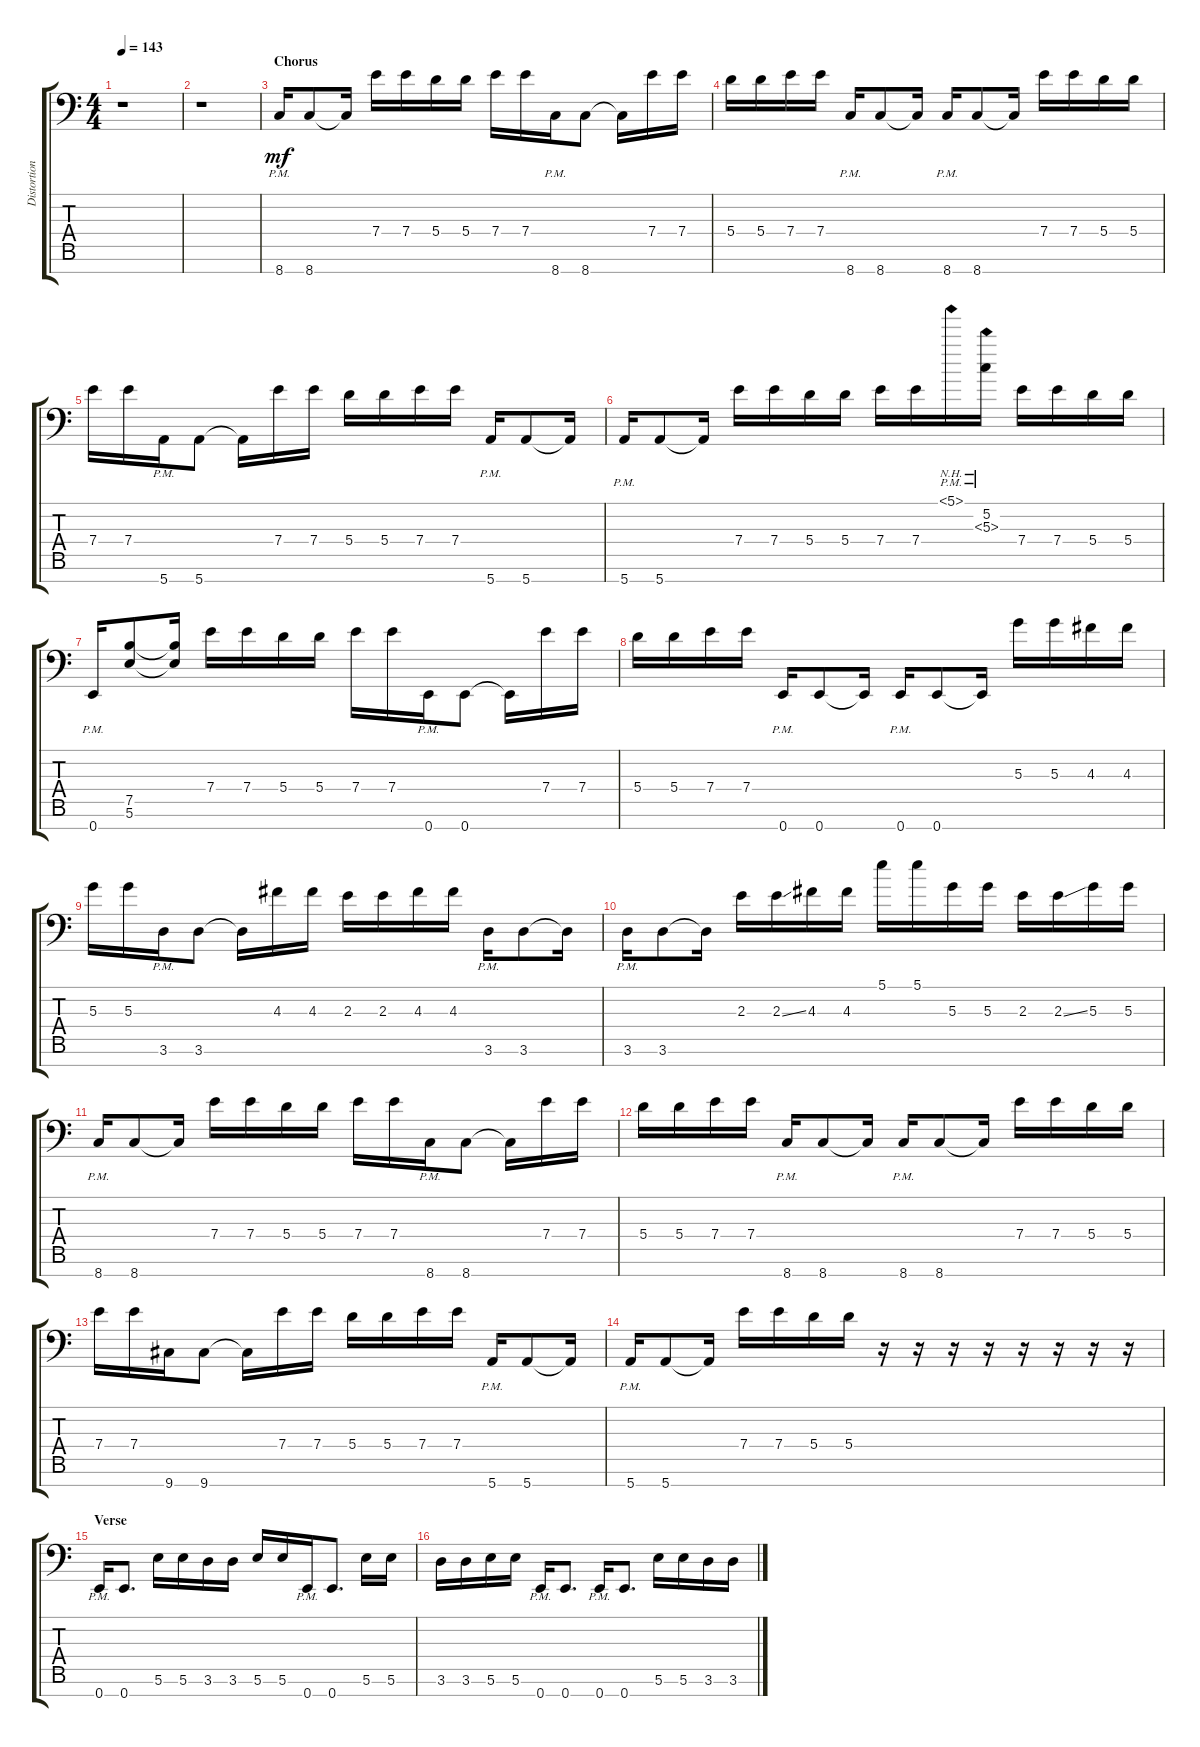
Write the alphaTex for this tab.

\track ("Distortion Guitar" "Distortion") {instrument distortionguitar}
\staff {score tabs}
\tuning (B3 G3 D3 A2 E2 B1 E1) {hide}
\ts (4 4)
\tempo 143
\clef f4
\ks c
r.1{dy mf} |
r.1 |
\section ("" "Chorus")
8.7{pm}.16 8.7.8 8.7{t}.16 7.4.16 7.4.16 5.4.16 5.4.16 7.4.16 7.4.16 8.7{pm}.16 8.7.8 8.7{t}.16 7.4.16 7.4.16 |
5.4.16 5.4.16 7.4.16 7.4.16 8.7{pm}.16 8.7.8 8.7{t}.16 8.7{pm}.16 8.7.8 8.7{t}.16 7.4.16 7.4.16 5.4.16 5.4.16 |
7.4.16 7.4.16 5.7{pm}.16 5.7.8 5.7{t}.16 7.4.16 7.4.16 5.4.16 5.4.16 7.4.16 7.4.16 5.7{pm}.16 5.7.8 5.7{t}.16 |
5.7{pm}.16 5.7.8 5.7{t}.16 7.4.16 7.4.16 5.4.16 5.4.16 7.4.16 7.4.16 5.1{nh pm}.16 (5.2{pm} 5.3{nh pm}).16 7.4.16 7.4.16 5.4.16 5.4.16 |
0.7{pm}.16 (7.5 5.6).8 (7.5{t} 5.6{t}).16 7.4.16 7.4.16 5.4.16 5.4.16 7.4.16 7.4.16 0.7{pm}.16 0.7.8 0.7{t}.16 7.4.16 7.4.16 |
5.4.16 5.4.16 7.4.16 7.4.16 0.7{pm}.16 0.7.8 0.7{t}.16 0.7{pm}.16 0.7.8 0.7{t}.16 5.3.16 5.3.16 4.3.16 4.3.16 |
5.3.16 5.3.16 3.6{pm}.16 3.6.8 3.6{t}.16 4.3.16 4.3.16 2.3.16 2.3.16 4.3.16 4.3.16 3.6{pm}.16 3.6.8 3.6{t}.16 |
3.6{pm}.16 3.6.8 3.6{t}.16 2.3.16 2.3{ss}.16 4.3.16 4.3.16 5.1.16 5.1.16 5.3.16 5.3.16 2.3.16 2.3{ss}.16 5.3.16 5.3.16 |
8.7{pm}.16 8.7.8 8.7{t}.16 7.4.16 7.4.16 5.4.16 5.4.16 7.4.16 7.4.16 8.7{pm}.16 8.7.8 8.7{t}.16 7.4.16 7.4.16 |
5.4.16 5.4.16 7.4.16 7.4.16 8.7{pm}.16 8.7.8 8.7{t}.16 8.7{pm}.16 8.7.8 8.7{t}.16 7.4.16 7.4.16 5.4.16 5.4.16 |
7.4.16 7.4.16 9.7.16 9.7.8 9.7{t}.16 7.4.16 7.4.16 5.4.16 5.4.16 7.4.16 7.4.16 5.7{pm}.16 5.7.8 5.7{t}.16 |
5.7{pm}.16 5.7.8 5.7{t}.16 7.4.16 7.4.16 5.4.16 5.4.16 r.16 r.16 r.16 r.16 r.16 r.16 r.16 r.16 |
\section ("" "Verse")
0.7{pm}.16 0.7.8{d} 5.6.16 5.6.16 3.6.16 3.6.16 5.6.16 5.6.16 0.7{pm}.16 0.7.8{d} 5.6.16 5.6.16 |
3.6.16 3.6.16 5.6.16 5.6.16 0.7{pm}.16 0.7.8{d} 0.7{pm}.16 0.7.8{d} 5.6.16 5.6.16 3.6.16 3.6.16
